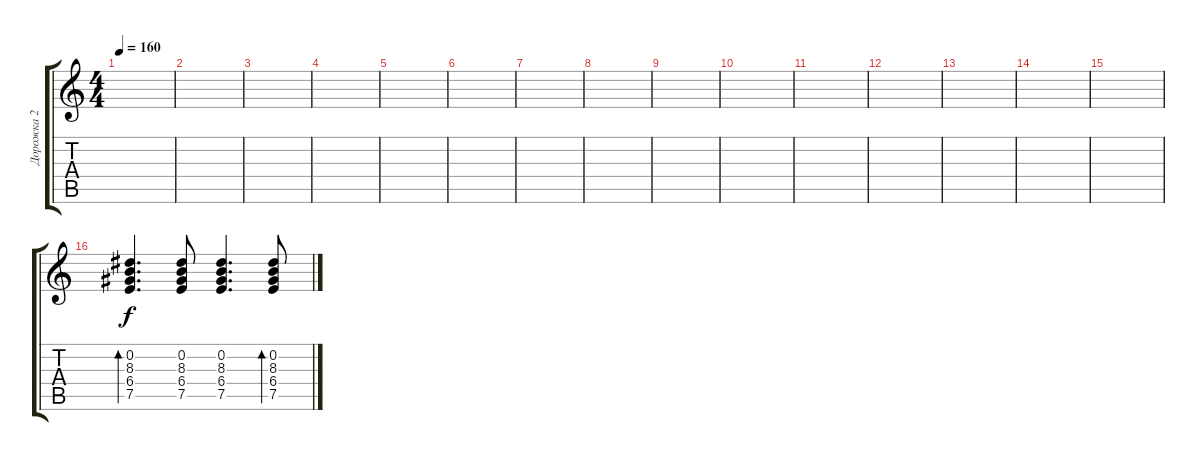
\track ("Дорожка 2" "Дорожка 2") {instrument acousticguitarnylon}
\staff {score tabs}
\tuning (E4 B3 G3 D3 A2 E2) {hide}
\ts (4 4)
\tempo 160
\clef g2
\ks c
|
|
|
|
|
|
|
|
|
|
|
|
|
|
|
(0.2 8.3 6.4 7.5).4{d bd 60} (0.2 8.3 6.4 7.5).8 (0.2 8.3 6.4 7.5).4{d} (0.2 8.3 6.4 7.5).8{bd 60}
